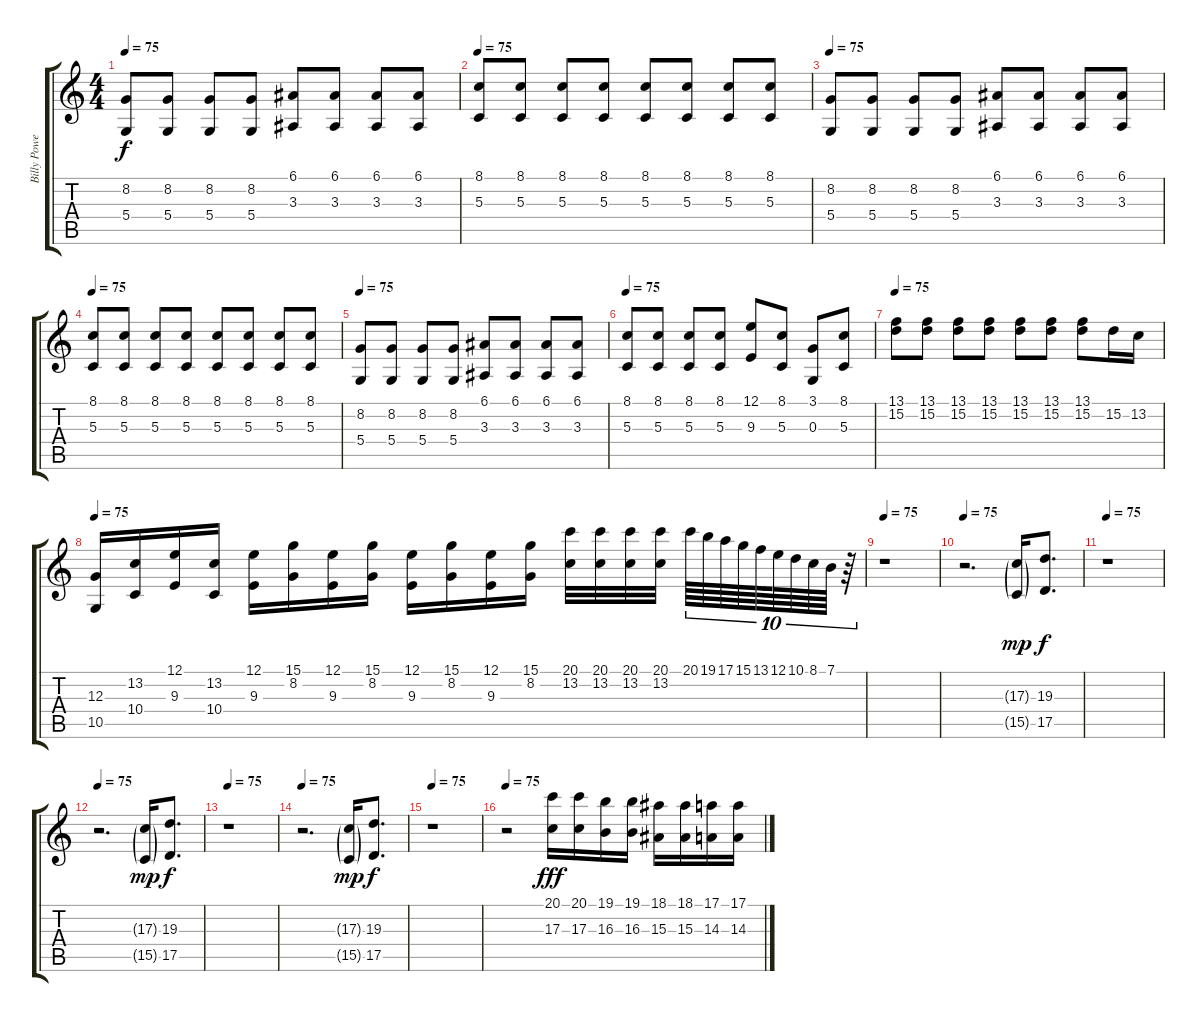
\track ("Billy Powell (keyboard right hand)" "Billy Powe") {instrument acousticgrandpiano}
\staff {score tabs}
\tuning (E4 B3 G3 D3 A2 E2) {hide}
\ts (4 4)
\tempo 75
\clef g2
\ks c
(8.2 5.4).8{dy f} (8.2 5.4).8 (8.2 5.4).8 (8.2 5.4).8 (6.1 3.3).8 (6.1 3.3).8 (6.1 3.3).8 (6.1 3.3).8 |
\tempo 75
(8.1 5.3).8 (8.1 5.3).8 (8.1 5.3).8 (8.1 5.3).8 (8.1 5.3).8 (8.1 5.3).8 (8.1 5.3).8 (8.1 5.3).8 |
\tempo 75
(8.2 5.4).8 (8.2 5.4).8 (8.2 5.4).8 (8.2 5.4).8 (6.1 3.3).8 (6.1 3.3).8 (6.1 3.3).8 (6.1 3.3).8 |
\tempo 75
(8.1 5.3).8 (8.1 5.3).8 (8.1 5.3).8 (8.1 5.3).8 (8.1 5.3).8 (8.1 5.3).8 (8.1 5.3).8 (8.1 5.3).8 |
\tempo 75
(8.2 5.4).8 (8.2 5.4).8 (8.2 5.4).8 (8.2 5.4).8 (6.1 3.3).8 (6.1 3.3).8 (6.1 3.3).8 (6.1 3.3).8 |
\tempo 75
(8.1 5.3).8 (8.1 5.3).8 (8.1 5.3).8 (8.1 5.3).8 (12.1 9.3).8 (8.1 5.3).8 (3.1 0.3).8 (8.1 5.3).8 |
\tempo 75
(13.1 15.2).8 (13.1 15.2).8 (13.1 15.2).8 (13.1 15.2).8 (13.1 15.2).8 (13.1 15.2).8 (13.1 15.2).8 15.2.16 13.2.16 |
\tempo 75
(12.3 10.5).16 (13.2 10.4).16 (12.1 9.3).16 (13.2 10.4).16 (12.1 9.3).16 (15.1 8.2).16 (12.1 9.3).16 (15.1 8.2).16 (12.1 9.3).16 (15.1 8.2).16 (12.1 9.3).16 (15.1 8.2).16 (20.1 13.2).32 (20.1 13.2).32 (20.1 13.2).32 (20.1 13.2).32{beam splitsecondary} 20.1.64{tu (10 8)} 19.1.64{tu (10 8)} 17.1.64{tu (10 8)} 15.1.64{tu (10 8)} 13.1.64{tu (10 8) beam splitsecondary} 12.1.64{tu (10 8)} 10.1.64{tu (10 8)} 8.1.64{tu (10 8)} 7.1.64{tu (10 8)} r.64{tu (10 8)} |
\tempo 75
r.1 |
\tempo 75
r.2{d} (17.3{g} 15.5{g}).16{dy mp} (19.3 17.5).8{d dy f} |
\tempo 75
r.1 |
\tempo 75
r.2{d} (17.3{g} 15.5{g}).16{dy mp} (19.3 17.5).8{d dy f} |
\tempo 75
r.1 |
\tempo 75
r.2{d} (17.3{g} 15.5{g}).16{dy mp} (19.3 17.5).8{d dy f} |
\tempo 75
r.1 |
\tempo 75
r.2 (20.1 17.3).16{dy fff} (20.1 17.3).16 (19.1 16.3).16 (19.1 16.3).16 (18.1 15.3).16 (18.1 15.3).16 (17.1 14.3).16 (17.1 14.3).16
